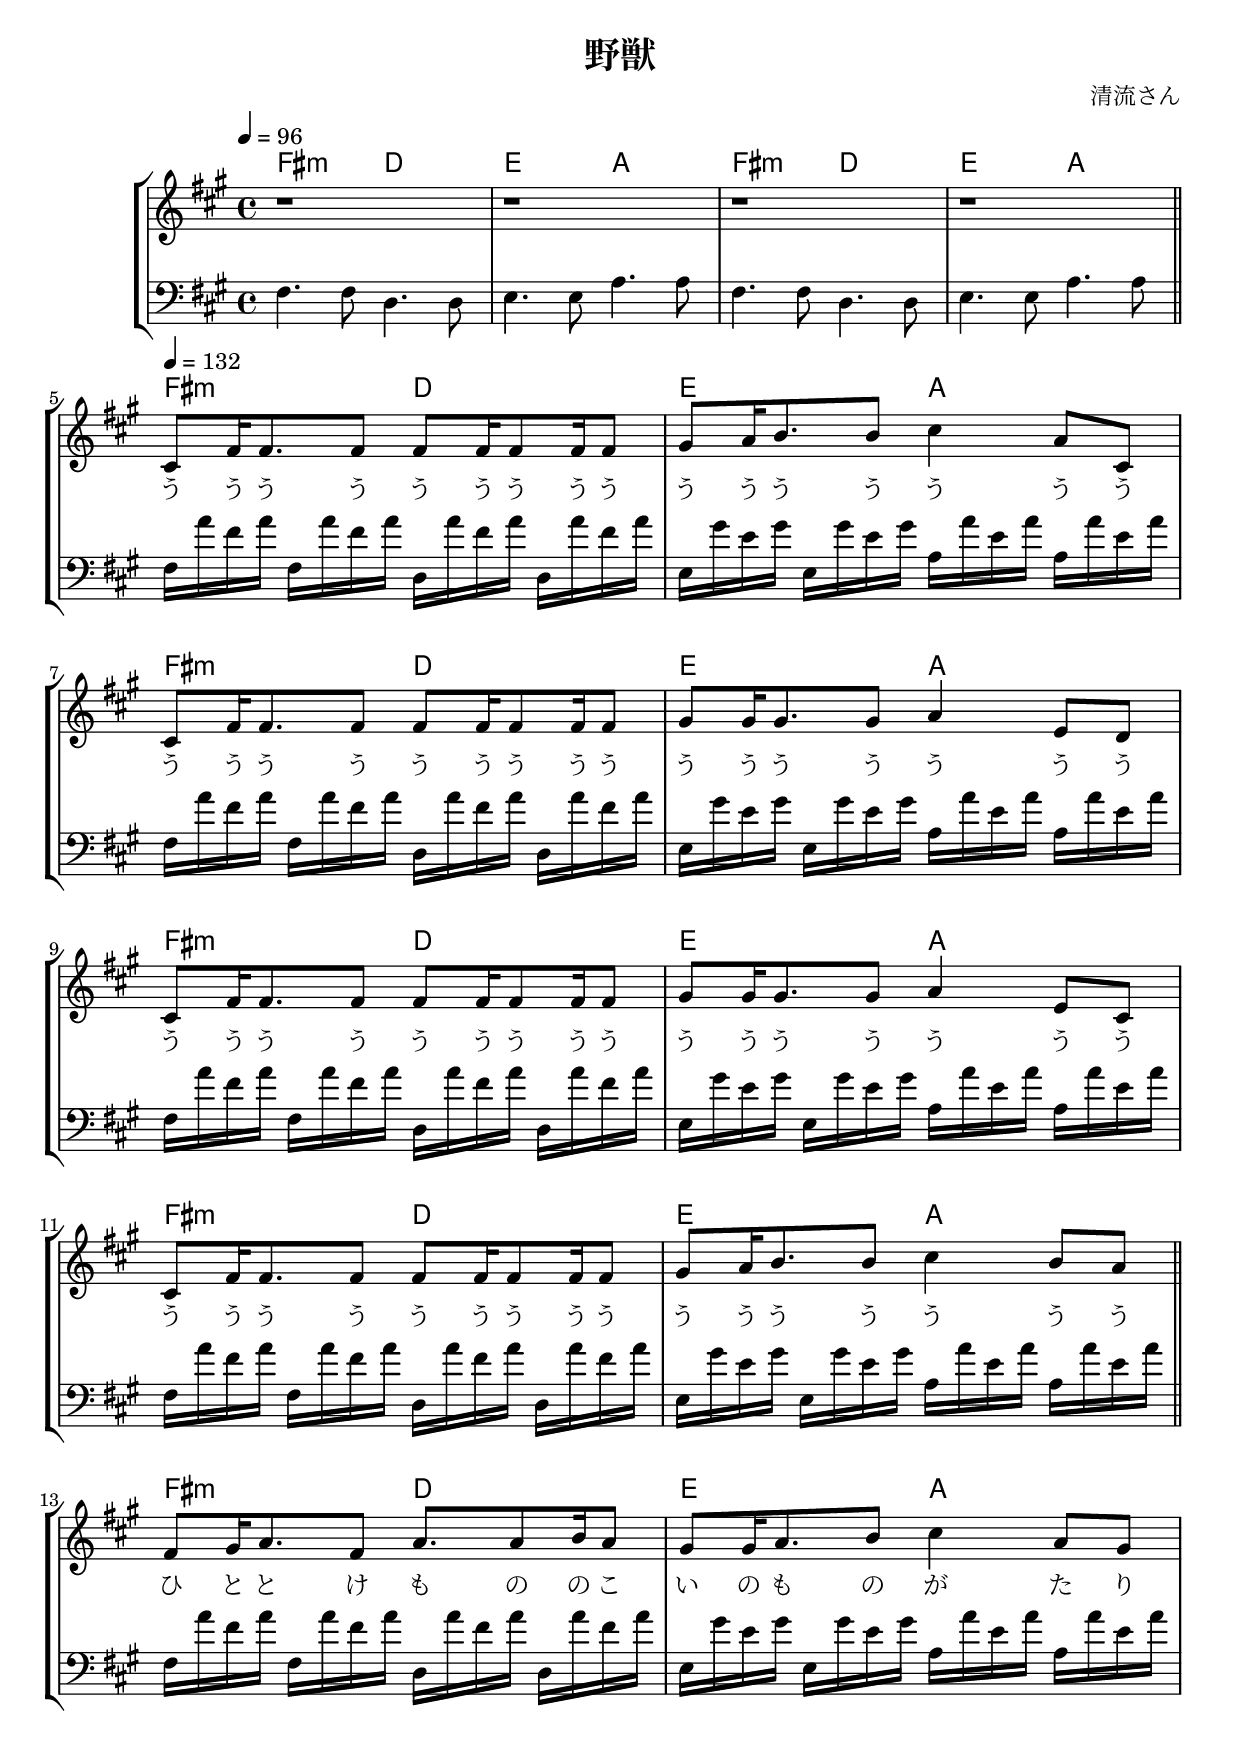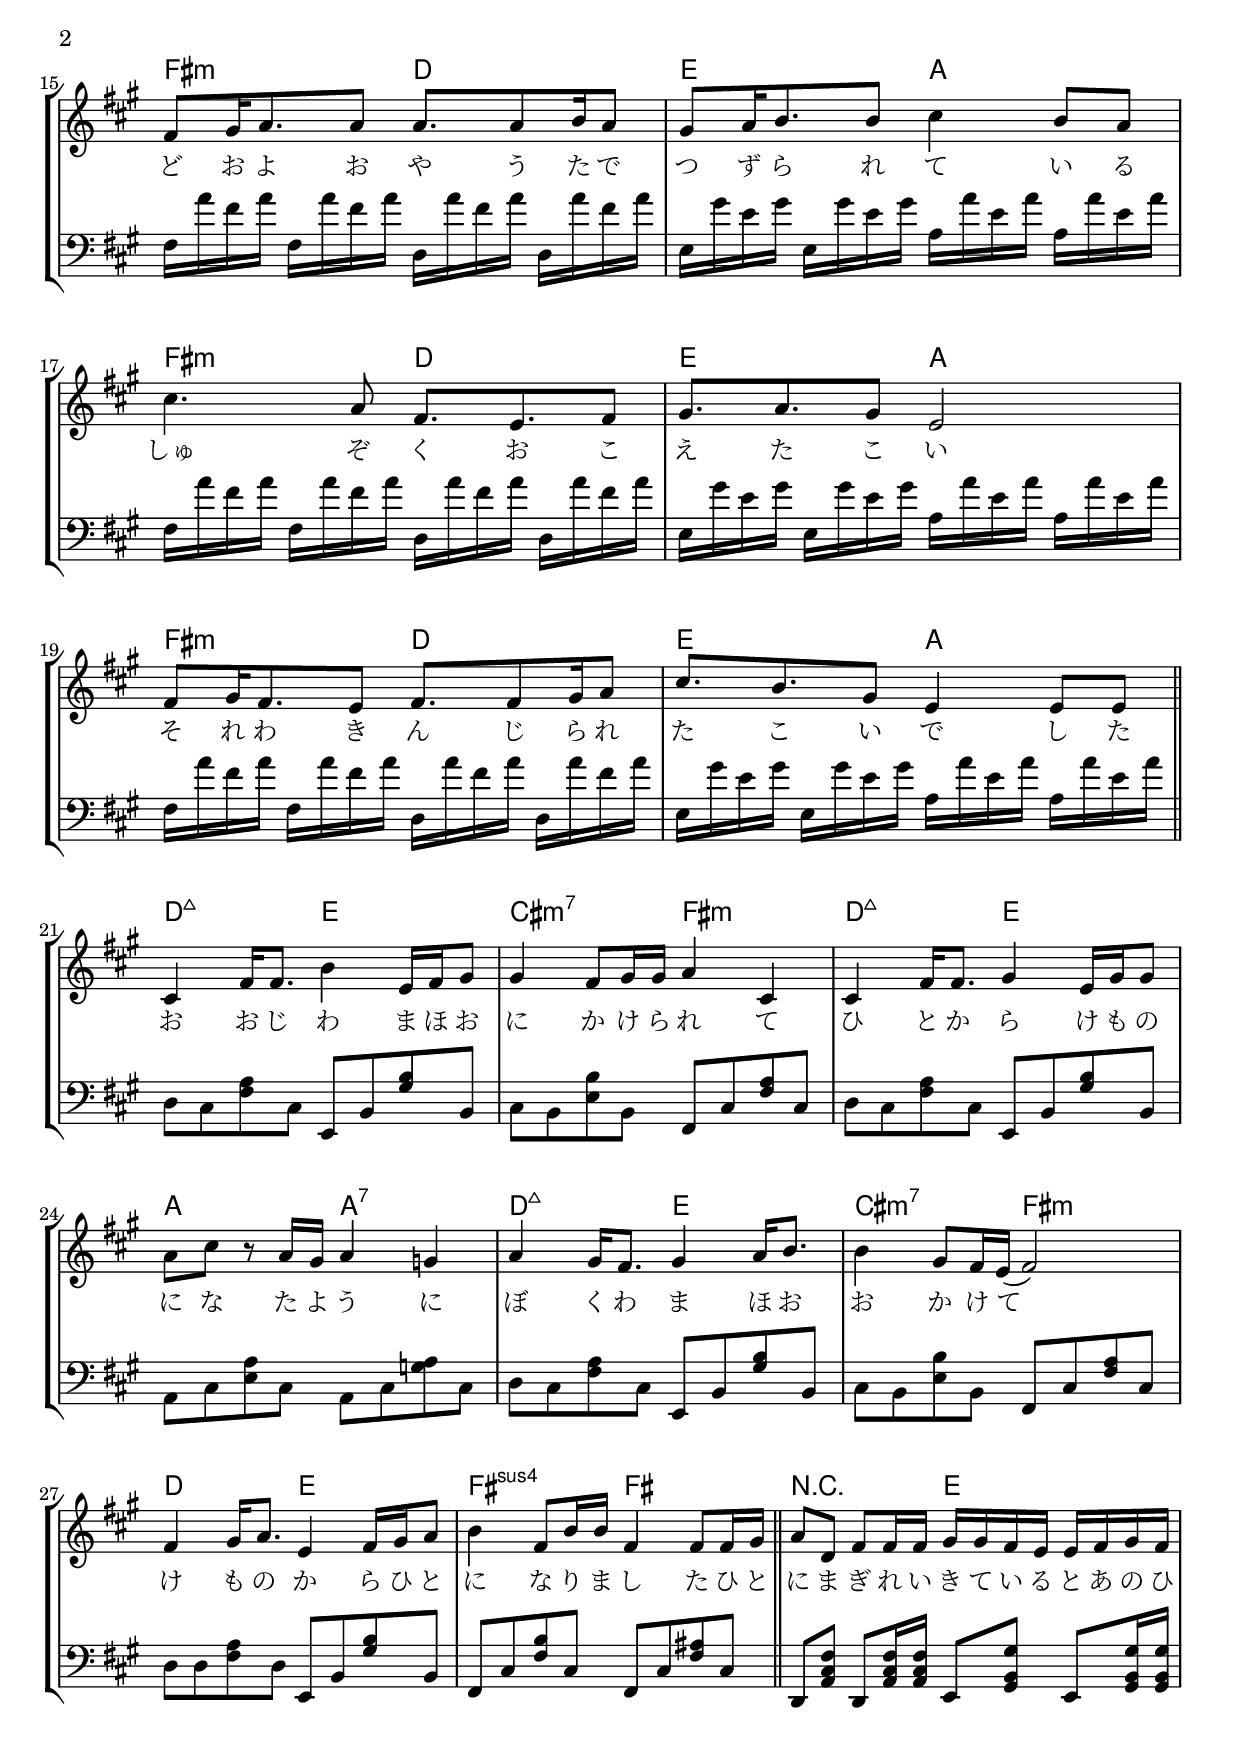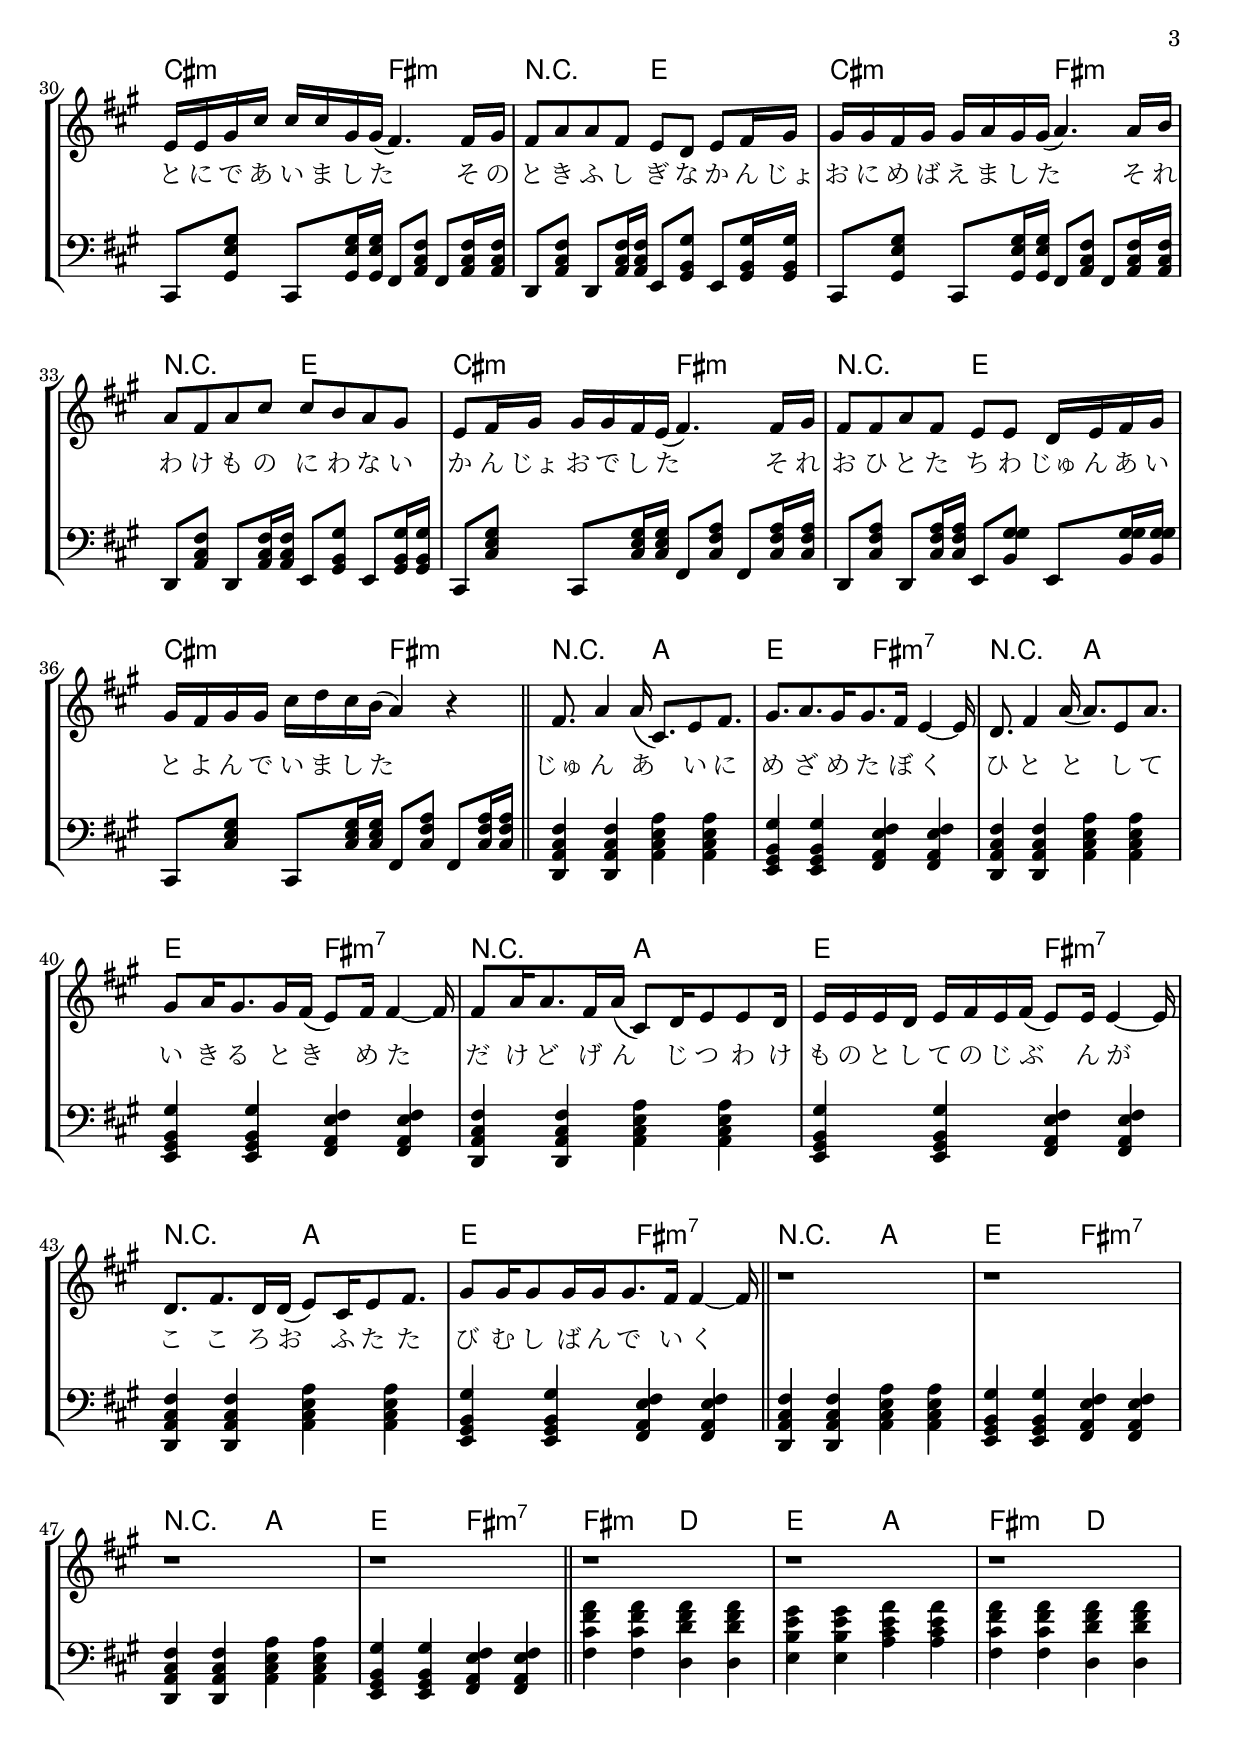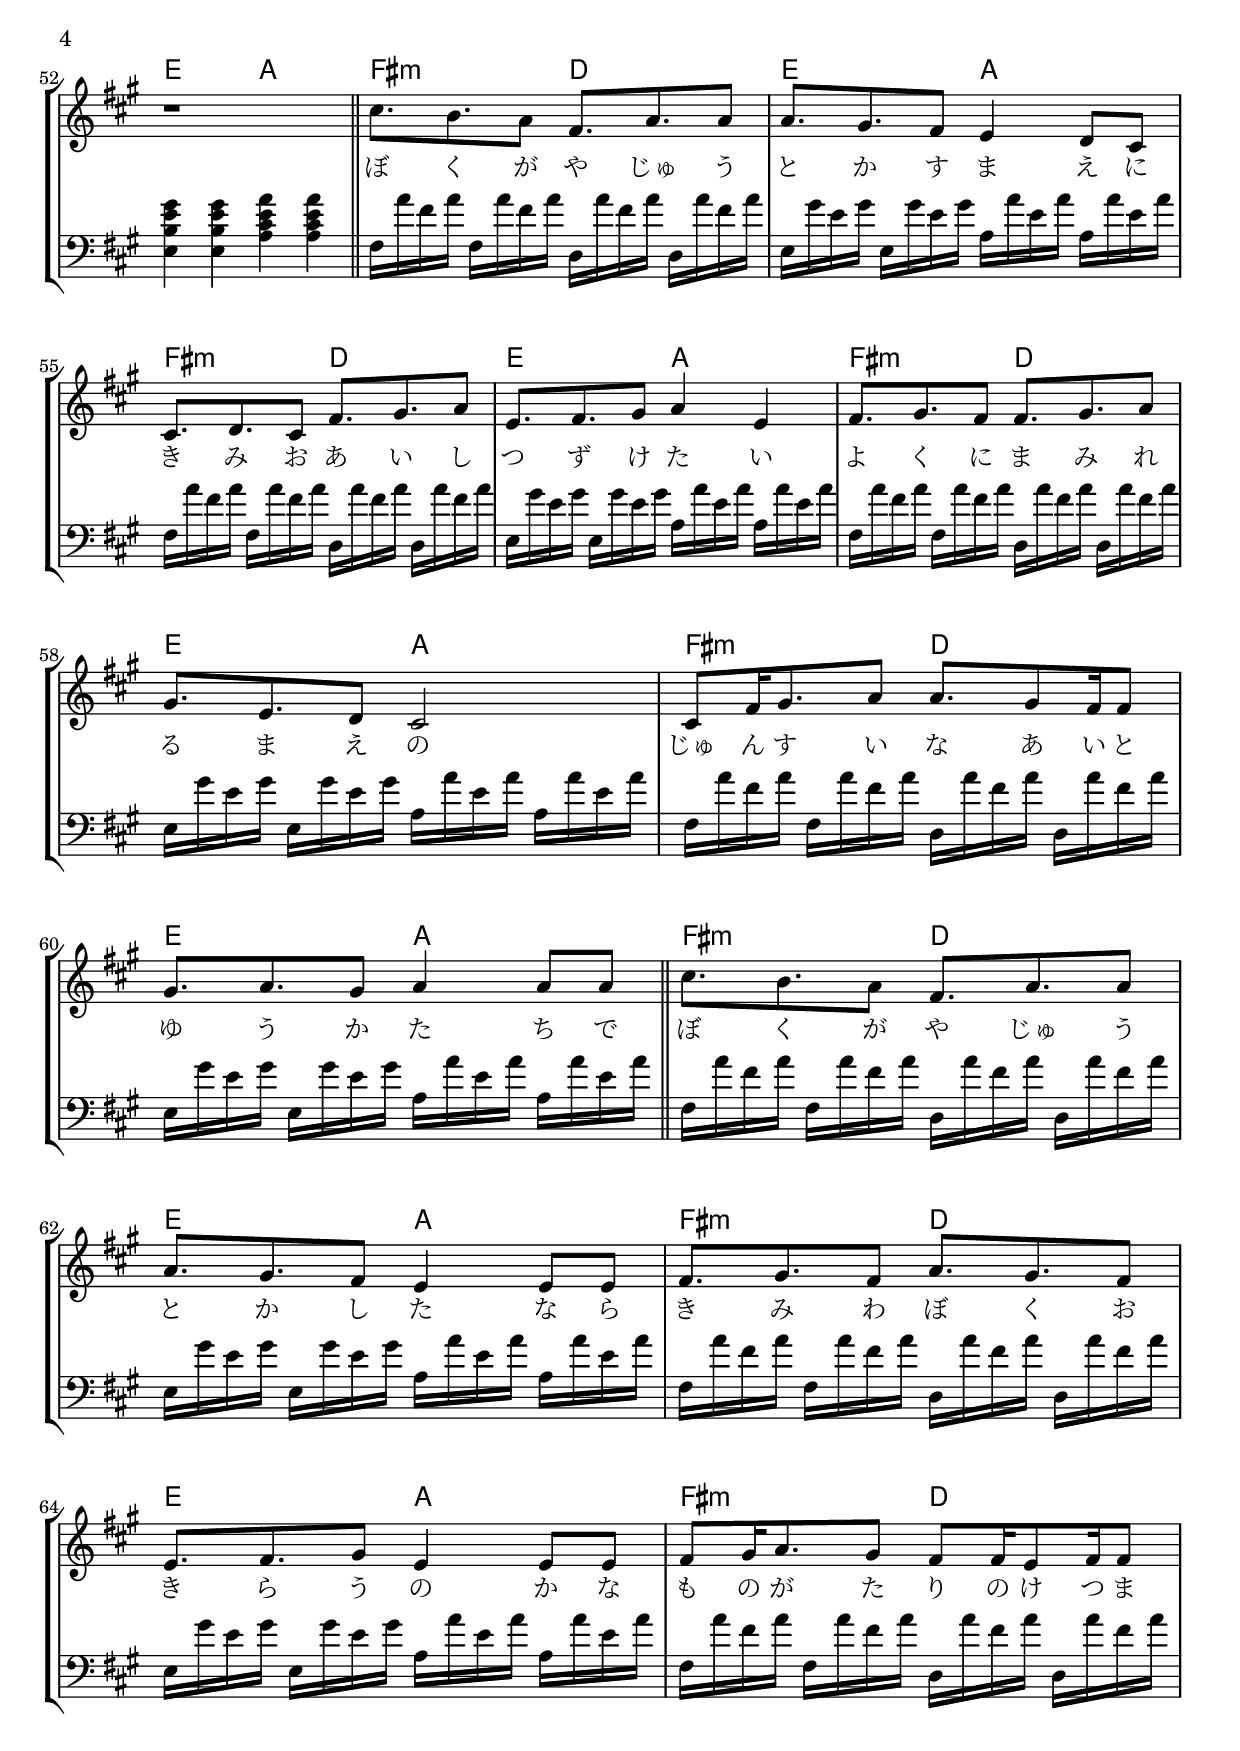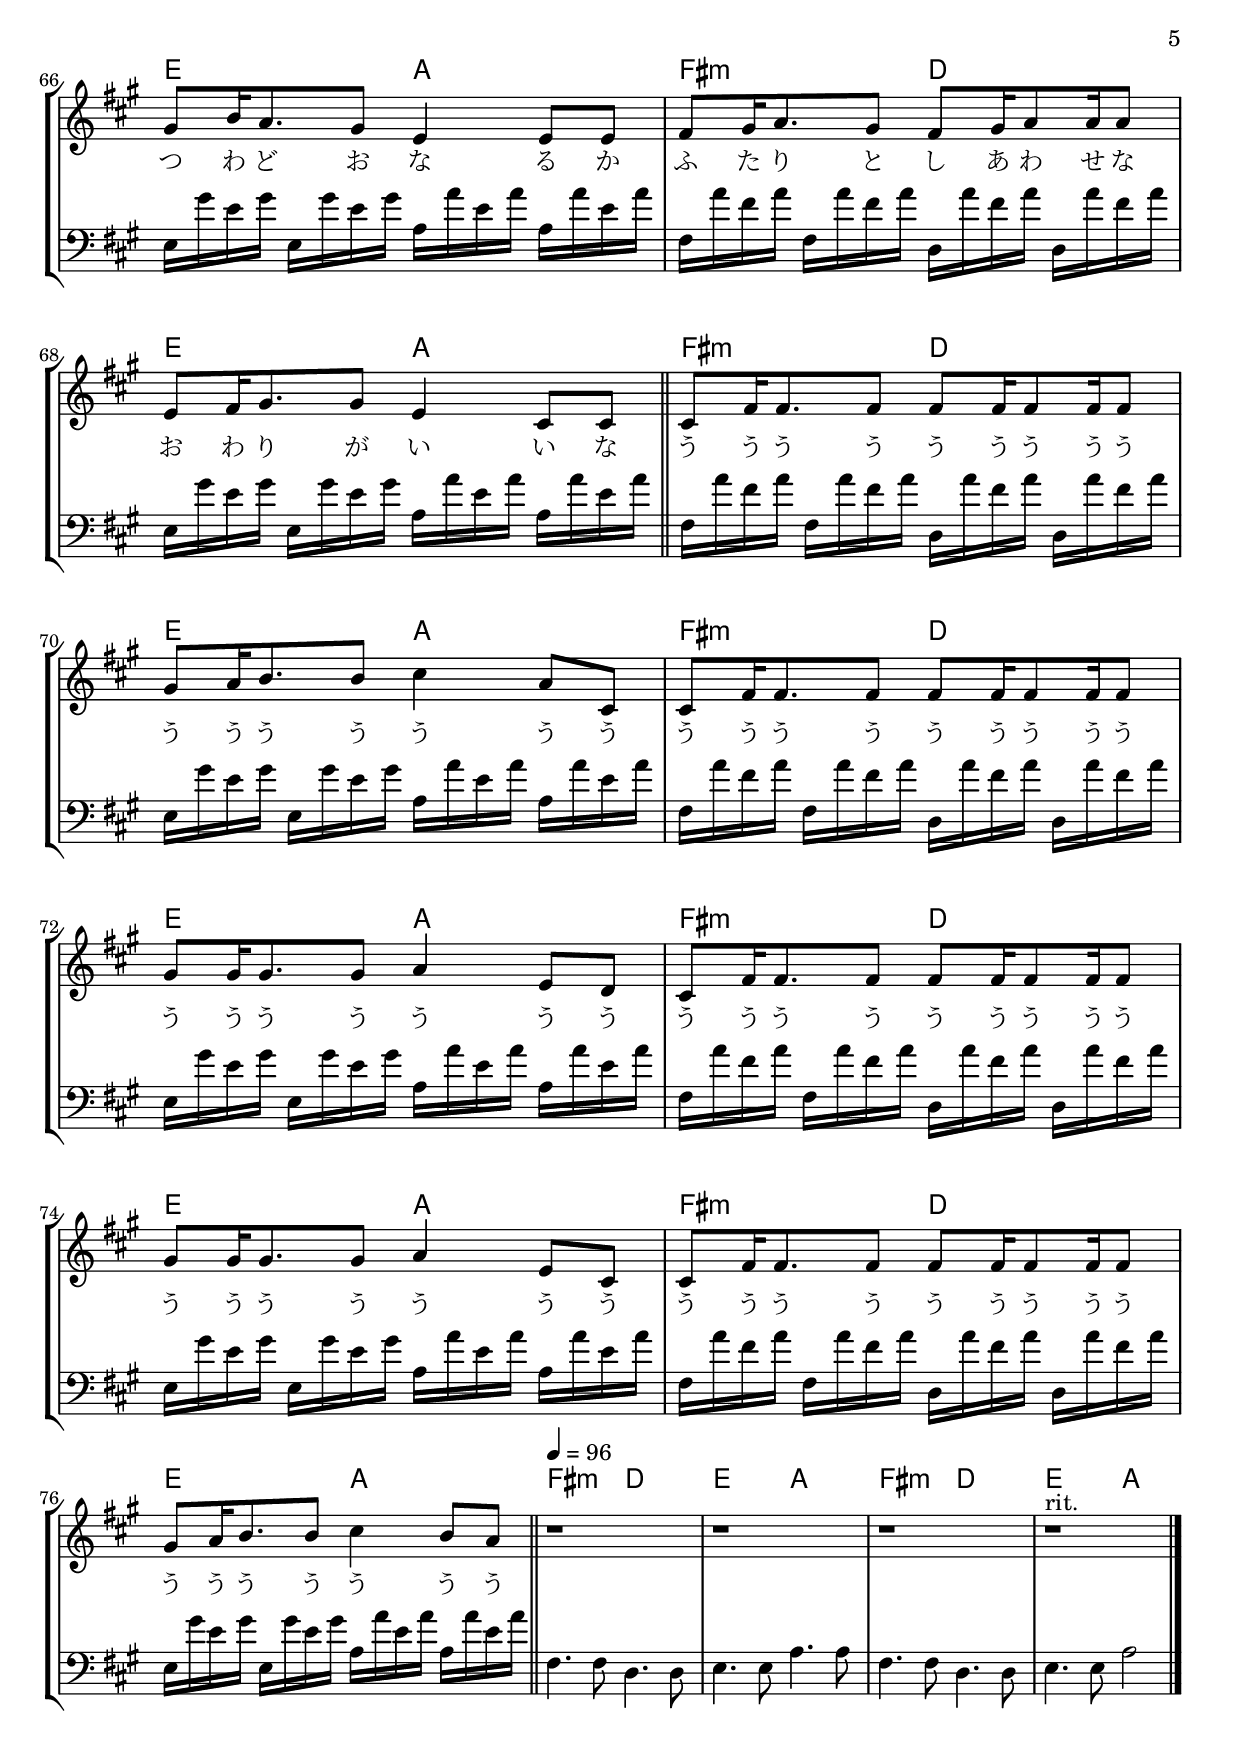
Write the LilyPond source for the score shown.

\version "2.12.1"

\header {
	title = \markup {野獣}
	composer = \markup \center-column {清流さん}
}

harmony = \chordmode {
	fis2:m d e a fis:m d e a 

	fis:m d e a fis:m d e a fis:m d e a fis:m d e a 

	fis:m d e a fis:m d e a fis:m d e a fis:m d e a 

	d:maj7 e cis:min7 fis:m d:maj7 e a a:7 d:maj7 e cis:min7 fis:m d e fis:sus4 fis 

	r e cis:m fis:m r e cis:m fis:m r e cis:m fis:m r e cis:m fis:m 

	r a e fis:min7 r a e fis:min7 r a e fis:min7 r a e fis:min7 

	r a e fis:min7 r a e fis:min7 

	fis:m d e a fis:m d e a 

	fis:m d e a fis:m d e a fis:m d e a fis:m d e a 

	fis:m d e a fis:m d e a fis:m d e a fis:m d e a 

	fis:m d e a fis:m d e a fis:m d e a fis:m d e a 

	fis:m d e a fis:m d e a 
}

melody = {
	\key a \major
	\tempo 4 = 96
	r1 | r1 | r1 | r1   
	\set Staff.midiInstrument = #"Electric Grand"
		\tempo 4 = 132
 cis'8  fis'16  fis'8.  fis'8  fis'8  fis'16  fis'8  fis'16  fis'8 
	gis'8  a'16  b'8.  b'8  cis''4  a'8  cis'8 
	cis'8  fis'16  fis'8.  fis'8  fis'8  fis'16  fis'8  fis'16  fis'8 
	gis'8  gis'16  gis'8.  gis'8  a'4  e'8  d'8 
	cis'8  fis'16  fis'8.  fis'8  fis'8  fis'16  fis'8  fis'16  fis'8 
	gis'8  gis'16  gis'8.  gis'8  a'4  e'8  cis'8 
	cis'8  fis'16  fis'8.  fis'8  fis'8  fis'16  fis'8  fis'16  fis'8 
	gis'8  a'16  b'8.  b'8  cis''4  b'8  a'8
	\set Staff.midiInstrument = #"fss0.32"
	 fis'8  gis'16  a'8.  fis'8  a'8.  a'8  b'16  a'8 
	gis'8  gis'16  a'8.  b'8  cis''4  a'8  gis'8 
	fis'8  gis'16  a'8.  a'8  a'8.  a'8  b'16  a'8 
	gis'8  a'16  b'8.  b'8  cis''4  b'8  a'8 
	cis''4.  a'8  fis'8.  e'8.  fis'8 
	gis'8.  a'8.  gis'8  e'2 
	fis'8  gis'16  fis'8.  e'8  fis'8.  fis'8  gis'16  a'8 
	cis''8.  b'8.  gis'8  e'4  e'8  e'8
	\set Staff.midiInstrument = #"fss0.32"
	 cis'4  fis'16  fis'8.  b'4  e'16  fis'16  gis'8 
	gis'4  fis'8  gis'16  gis'16  a'4  cis'4 
	cis'4  fis'16  fis'8.  gis'4  e'16  gis'16  gis'8 
	a'8  cis''8  r8  a'16  gis'16  a'4  g'4 
	a'4  gis'16  fis'8.  gis'4  a'16  b'8. 
	b'4  gis'8  fis'16  e'16  (fis'2) 
	fis'4  gis'16  a'8.  e'4  fis'16  gis'16  a'8 
	b'4  fis'8  b'16  b'16  fis'4  fis'8  	\set Staff.midiInstrument = #"fss0.32"
	fis'16  gis'16 
	a'8  d'8  fis'8  fis'16  fis'16  gis'16  gis'16  fis'16  e'16  e'16  fis'16  gis'16  fis'16 
	e'16  e'16  gis'16  cis''16  cis''16  cis''16  gis'16  gis'16  (fis'4.)  fis'16  gis'16 
	fis'8  a'8  a'8  fis'8  e'8  d'8  e'8  fis'16  gis'16 
	gis'16  gis'16  fis'16  gis'16  gis'16  a'16  gis'16  gis'16  (a'4.)  a'16  b'16 
	a'8  fis'8  a'8  cis''8  cis''8  b'8  a'8  gis'8 
	e'8  fis'16  gis'16  gis'16  gis'16  fis'16  e'16  (fis'4.)  fis'16  gis'16 
	fis'8  fis'8  a'8  fis'8  e'8  e'8  d'16  e'16  fis'16  gis'16 
	gis'16  fis'16  gis'16  gis'16  cis''16  d''16  cis''16  b'16  (a'4)  	r4 	\set Staff.midiInstrument = #"fss0.32"
	 fis'8.  a'4  a'16  (cis'8.)  e'8  fis'8. 
	gis'8.  a'8.  gis'16  gis'8.  fis'16  e'4~e'16 
	d'8.  fis'4  a'16  (a'8.)  e'8  a'8. 
	gis'8  a'16  gis'8.  gis'16  fis'16  (e'8)  fis'16  fis'4~fis'16 
	fis'8  a'16  a'8.  fis'16  a'16  (cis'8)  d'16  e'8  e'8  d'16 
	e'16  e'16  e'16  d'16  e'16  fis'16  e'16  fis'16  (e'8)  e'16  e'4~e'16 
	d'8.  fis'8.  d'16  d'16  (e'8)  cis'16  e'8  fis'8. 
	gis'8  gis'16  gis'8  gis'16  gis'16  gis'8.  fis'16  fis'4~fis'16
	r1 | r1 | r1 | r1   
	r1 | r1 | r1 | r1   
	\set Staff.midiInstrument = #"fss0.32"
	 cis''8.  b'8.  a'8  fis'8.  a'8.  a'8 
	a'8.  gis'8.  fis'8  e'4  d'8  cis'8 
	cis'8.  d'8.  cis'8  fis'8.  gis'8.  a'8 
	e'8.  fis'8.  gis'8  a'4  e'4 
	fis'8.  gis'8.  fis'8  fis'8.  gis'8.  a'8 
	gis'8.  e'8.  d'8  cis'2 
	cis'8  fis'16  gis'8.  a'8  a'8.  gis'8  fis'16  fis'8 
	gis'8.  a'8.  gis'8  a'4  a'8  a'8
	\set Staff.midiInstrument = #"fss0.32"
	 cis''8.  b'8.  a'8  fis'8.  a'8.  a'8 
	a'8.  gis'8.  fis'8  e'4  e'8  e'8 
	fis'8.  gis'8.  fis'8  a'8.  gis'8.  fis'8 
	e'8.  fis'8.  gis'8  e'4  e'8  e'8 
	fis'8  gis'16  a'8.  gis'8  fis'8  fis'16  e'8  fis'16  fis'8 
	gis'8  b'16  a'8.  gis'8  e'4  e'8  e'8 
	fis'8  gis'16  a'8.  gis'8  fis'8  gis'16  a'8  a'16  a'8 
	e'8  fis'16  gis'8.  gis'8  e'4  cis'8  cis'8
	\set Staff.midiInstrument = #"Electric Grand"
	 cis'8  fis'16  fis'8.  fis'8  fis'8  fis'16  fis'8  fis'16  fis'8 
	gis'8  a'16  b'8.  b'8  cis''4  a'8  cis'8 
	cis'8  fis'16  fis'8.  fis'8  fis'8  fis'16  fis'8  fis'16  fis'8 
	gis'8  gis'16  gis'8.  gis'8  a'4  e'8  d'8 
	cis'8  fis'16  fis'8.  fis'8  fis'8  fis'16  fis'8  fis'16  fis'8 
	gis'8  gis'16  gis'8.  gis'8  a'4  e'8  cis'8 
	cis'8  fis'16  fis'8.  fis'8  fis'8  fis'16  fis'8  fis'16  fis'8 
	gis'8  a'16  b'8.  b'8  cis''4  b'8  a'8
	\tempo 4 = 96
	r1 | r1 | r1 | r1^"rit." \bar "|."
}

words = \lyricmode {
	
	う  う  う  う  う  う  う  う  う  う  う  う  う  う  う  う  う  う  う  う  う  う  う  う  う  う  う  う  う  う  う  う  う  う  う  う  う  う  う  う  う  う  う  う  う  う  う  う  う  う  う  う  う  う  う  う  う  う  う  う  う  う  う  う  
	ひ  と  と  け  も  の  の  こ  い  の  も  の  が  た  り  ど  お  よ  お  や  う  た  で  つ  ず  ら  れ  て  い  る  しゅ  ぞ  く  お  こ  え  た  こ  い  そ  れ  わ  き  ん  じ  ら  れ  た  こ  い  で  し  た  
	お  お  じ  わ  ま  ほ  お  に  か  け  ら  れ  て  ひ  と  か  ら  け  も  の  に  な  た  よ  う  に  ぼ  く  わ  ま  ほ  お  お  か  け  て  け  も  の  か  ら  ひ  と  に  な  り  ま  し  た  
	ひ  と  に  ま  ぎ  れ  い  き  て  い  る  と  あ  の  ひ  と  に  で  あ  い  ま  し  た  そ  の  と  き  ふ  し  ぎ  な  か  ん  じょ  お  に  め  ば  え  ま  し  た  そ  れ  わ  け  も  の  に  わ  な  い  か  ん  じょ  お  で  し  た  そ  れ  お  ひ  と  た  ち  わ  じゅ  ん  あ  い  と  よ  ん  で  い  ま  し  た  
	じゅ  ん  あ  い  に  め  ざ  め  た  ぼ  く  ひ  と  と  し  て  い  き  る  と  き  め  た  だ  け  ど  げ  ん  じ  つ  わ  け  も  の  と  し  て  の  じ  ぶ  ん  が  こ  こ  ろ  お  ふ  た  た  び  む  し  ば  ん  で  い  く  
	
	
	ぼ  く  が  や  じゅ  う  と  か  す  ま  え  に  き  み  お  あ  い  し  つ  ず  け  た  い  よ  く  に  ま  み  れ  る  ま  え  の  じゅ  ん  す  い  な  あ  い  と  ゆ  う  か  た  ち  で  
	ぼ  く  が  や  じゅ  う  と  か  し  た  な  ら  き  み  わ  ぼ  く  お  き  ら  う  の  か  な  も  の  が  た  り  の  け  つ  ま  つ  わ  ど  お  な  る  か  ふ  た  り  と  し  あ  わ  せ  な  お  わ  り  が  い  い  な  
	う  う  う  う  う  う  う  う  う  う  う  う  う  う  う  う  う  う  う  う  う  う  う  う  う  う  う  う  う  う  う  う  う  う  う  う  う  う  う  う  う  う  う  う  う  う  う  う  う  う  う  う  う  う  う  う  う  う  う  う  う  う  う  う  
	
}

tempochange = {
	\tempo 4 = 96
	r1 | r1 | r1 | r1 \bar "||"
	\tempo 4 = 132
	r1 | r1 | r1 | r1 | r1 | r1 | r1 | r1 \bar "||"
	\tempo 4 = 132
	r1 | r1 | r1 | r1 | r1 | r1 | r1 | r1 \bar "||"
	\tempo 4 = 132
	r1 | r1 | r1 | r1 | r1 | r1 | r1 | r1 \bar "||"
	\tempo 4 = 132
	r1 | r1 | r1 | r1 | r1 | r1 | r1 | r1 \bar "||"
	\tempo 4 = 132
	r1 | r1 | r1 | r1 | r1 | r1 | r1 | r1 \bar "||"
	\tempo 4 = 132
	r1 | r1 | r1 | r1 \bar "||"
	\tempo 4 = 132
	r1 | r1 | r1 | r1 \bar "||"
	\tempo 4 = 132
	r1 | r1 | r1 | r1 | r1 | r1 | r1 | r1 \bar "||"
	\tempo 4 = 132
	r1 | r1 | r1 | r1 | r1 | r1 | r1 | r1 \bar "||"
	\tempo 4 = 132
	r1 | r1 | r1 | r1 | r1 | r1 | r1 | r1 \bar "||"
	\tempo 4 = 96
	r1 | r1 | r1 | \tempo 4 = 72 r2 \tempo 4 = 64 r2 \bar "|."
}

mainacc = {
	\clef bass
	\set Staff.midiInstrument = #"Electric Grand"
	\key a \major
	\tempo 4 = 96
	fis4.fis8
	d4.d8
	e4.e8
	a4.a8
	fis4.fis8
	d4.d8
	e4.e8
	a4.a8
	\bar "||"

	\set Staff.midiInstrument = #"Electric Grand"
	\tempo 4 = 132
	fis16 a' fis' a' fis a' fis' a'
	d16 a' fis' a' d a' fis' a'
	e16 gis' e' gis' e gis' e' gis'
	a16 a' e' a' a a' e' a'
	fis16 a' fis' a' fis a' fis' a'
	d16 a' fis' a' d a' fis' a'
	e16 gis' e' gis' e gis' e' gis'
	a16 a' e' a' a a' e' a'
	fis16 a' fis' a' fis a' fis' a'
	d16 a' fis' a' d a' fis' a'
	e16 gis' e' gis' e gis' e' gis'
	a16 a' e' a' a a' e' a'
	fis16 a' fis' a' fis a' fis' a'
	d16 a' fis' a' d a' fis' a'
	e16 gis' e' gis' e gis' e' gis'
	a16 a' e' a' a a' e' a'
	\bar "||"

	\set Staff.midiInstrument = #"Electric Grand"
	fis16 a' fis' a' fis a' fis' a'
	d16 a' fis' a' d a' fis' a'
	e16 gis' e' gis' e gis' e' gis'
	a16 a' e' a' a a' e' a'
	fis16 a' fis' a' fis a' fis' a'
	d16 a' fis' a' d a' fis' a'
	e16 gis' e' gis' e gis' e' gis'
	a16 a' e' a' a a' e' a'
	fis16 a' fis' a' fis a' fis' a'
	d16 a' fis' a' d a' fis' a'
	e16 gis' e' gis' e gis' e' gis'
	a16 a' e' a' a a' e' a'
	fis16 a' fis' a' fis a' fis' a'
	d16 a' fis' a' d a' fis' a'
	e16 gis' e' gis' e gis' e' gis'
	a16 a' e' a' a a' e' a'
	\bar "||"

	\set Staff.midiInstrument = #"Electric Grand"
	d8 cis <fis a> cis
	e,8 b, <gis b> b,
	cis8 b, <e b> b,
	fis,8 cis <fis a> cis
	d8 cis <fis a> cis
	e,8 b, <gis b> b,
	a,8 cis <e a> cis
	a,8 cis <g a> cis
	d8 cis <fis a> cis
	e,8 b, <gis b> b,
	cis8 b, <e b> b,
	fis,8 cis <fis a> cis
	d8 d <fis a> d
	e,8 b, <gis b> b,
	fis,8 cis <fis b> cis
	fis,8 cis <fis ais> cis
	\bar "||"

	\set Staff.midiInstrument = #"Electric Grand"
	d,8 <a, cis fis> d, <a, cis fis>16 <a, cis fis>
	e,8 <gis, b, gis> e, <gis, b, gis>16 <gis, b, gis>
	cis,8 <gis, e gis> cis, <gis, e gis>16 <gis, e gis>
	fis,8 <a, cis fis> fis, <a, cis fis>16 <a, cis fis>
	d,8 <a, cis fis> d, <a, cis fis>16 <a, cis fis>
	e,8 <gis, b, gis> e, <gis, b, gis>16 <gis, b, gis>
	cis,8 <gis, e gis> cis, <gis, e gis>16 <gis, e gis>
	fis,8 <a, cis fis> fis, <a, cis fis>16 <a, cis fis>
	d,8 <a, cis fis> d, <a, cis fis>16 <a, cis fis>
	e,8 <gis, b, gis> e, <gis, b, gis>16 <gis, b, gis>
	cis,8 <cis e gis> cis, <cis e gis>16 <cis e gis>
	fis,8 <cis fis a> fis, <cis fis a>16 <cis fis a>
	d,8 <cis fis a> d, <cis fis a>16 <cis fis a>
	e,8 <b, gis gis> e, <b, gis gis>16 <b, gis gis>
	cis,8 <cis e gis> cis, <cis e gis>16 <cis e gis>
	fis,8 <cis fis a> fis, <cis fis a>16 <cis fis a>
	\bar "||"

	\set Staff.midiInstrument = #"Electric Grand"
	<d, a, cis fis>4 <d, a, cis fis>4
	<a, cis e a>4 <a, cis e a>4
	<e, gis, b, gis>4 <e, gis, b, gis>4
	<fis, a, e fis>4 <fis, a, e fis>4
	<d, a, cis fis>4 <d, a, cis fis>4
	<a, cis e a>4 <a, cis e a>4
	<e, gis, b, gis>4 <e, gis, b, gis>4
	<fis, a, e fis>4 <fis, a, e fis>4
	<d, a, cis fis>4 <d, a, cis fis>4
	<a, cis e a>4 <a, cis e a>4
	<e, gis, b, gis>4 <e, gis, b, gis>4
	<fis, a, e fis>4 <fis, a, e fis>4
	<d, a, cis fis>4 <d, a, cis fis>4
	<a, cis e a>4 <a, cis e a>4
	<e, gis, b, gis>4 <e, gis, b, gis>4
	<fis, a, e fis>4 <fis, a, e fis>4
	\bar "||"

	\set Staff.midiInstrument = #"Electric Grand"
	<d, a, cis fis>4 <d, a, cis fis>4
	<a, cis e a>4 <a, cis e a>4
	<e, gis, b, gis>4 <e, gis, b, gis>4
	<fis, a, e fis>4 <fis, a, e fis>4
	<d, a, cis fis>4 <d, a, cis fis>4
	<a, cis e a>4 <a, cis e a>4
	<e, gis, b, gis>4 <e, gis, b, gis>4
	<fis, a, e fis>4 <fis, a, e fis>4
	\bar "||"

	\set Staff.midiInstrument = #"Electric Grand"
	<fis cis' fis' a'>4 <fis cis' fis' a'>4
	<d d' fis' a'>4 <d d' fis' a'>4
	<e b e' gis'>4 <e b e' gis'>4
	<a cis' e' a'>4 <a cis' e' a'>4
	<fis cis' fis' a'>4 <fis cis' fis' a'>4
	<d d' fis' a'>4 <d d' fis' a'>4
	<e b e' gis'>4 <e b e' gis'>4
	<a cis' e' a'>4 <a cis' e' a'>4
	\bar "||"

	\set Staff.midiInstrument = #"Electric Grand"
	fis16 a' fis' a' fis a' fis' a'
	d16 a' fis' a' d a' fis' a'
	e16 gis' e' gis' e gis' e' gis'
	a16 a' e' a' a a' e' a'
	fis16 a' fis' a' fis a' fis' a'
	d16 a' fis' a' d a' fis' a'
	e16 gis' e' gis' e gis' e' gis'
	a16 a' e' a' a a' e' a'
	fis16 a' fis' a' fis a' fis' a'
	d16 a' fis' a' d a' fis' a'
	e16 gis' e' gis' e gis' e' gis'
	a16 a' e' a' a a' e' a'
	fis16 a' fis' a' fis a' fis' a'
	d16 a' fis' a' d a' fis' a'
	e16 gis' e' gis' e gis' e' gis'
	a16 a' e' a' a a' e' a'
	\bar "||"

	\set Staff.midiInstrument = #"Electric Grand"
	fis16 a' fis' a' fis a' fis' a'
	d16 a' fis' a' d a' fis' a'
	e16 gis' e' gis' e gis' e' gis'
	a16 a' e' a' a a' e' a'
	fis16 a' fis' a' fis a' fis' a'
	d16 a' fis' a' d a' fis' a'
	e16 gis' e' gis' e gis' e' gis'
	a16 a' e' a' a a' e' a'
	fis16 a' fis' a' fis a' fis' a'
	d16 a' fis' a' d a' fis' a'
	e16 gis' e' gis' e gis' e' gis'
	a16 a' e' a' a a' e' a'
	fis16 a' fis' a' fis a' fis' a'
	d16 a' fis' a' d a' fis' a'
	e16 gis' e' gis' e gis' e' gis'
	a16 a' e' a' a a' e' a'
	\bar "||"

	\set Staff.midiInstrument = #"Electric Grand"
	fis16 a' fis' a' fis a' fis' a'
	d16 a' fis' a' d a' fis' a'
	e16 gis' e' gis' e gis' e' gis'
	a16 a' e' a' a a' e' a'
	fis16 a' fis' a' fis a' fis' a'
	d16 a' fis' a' d a' fis' a'
	e16 gis' e' gis' e gis' e' gis'
	a16 a' e' a' a a' e' a'
	fis16 a' fis' a' fis a' fis' a'
	d16 a' fis' a' d a' fis' a'
	e16 gis' e' gis' e gis' e' gis'
	a16 a' e' a' a a' e' a'
	fis16 a' fis' a' fis a' fis' a'
	d16 a' fis' a' d a' fis' a'
	e16 gis' e' gis' e gis' e' gis'
	a16 a' e' a' a a' e' a'
	\bar "||"

	\set Staff.midiInstrument = #"Electric Grand"
	\tempo 4 = 96
	fis4.fis8
	d4.d8
	e4.e8
	a4.a8
	fis4.fis8
	d4.d8
	e4.e8
	a2
	\bar "|."
}

subacc = {
	\clef bass
	\set Staff.midiInstrument = #"Acoustic grand"
	\key a \major
	\tempo 4 = 96
	r2
	r2
	r2
	r2
	r2
	r2
	r2
	r2
	\bar "||"

	\set Staff.midiInstrument = #"Acoustic grand"
	\tempo 4 = 132
	fis4 <cis' fis' a'>4
	d4 <d' fis' a'>4
	e4 <b e' gis'>4
	a4 <cis' e' a'>4
	fis4 <cis' fis' a'>4
	d4 <d' fis' a'>4
	e4 <b e' gis'>4
	a4 <cis' e' a'>4
	fis4 <cis' fis' a'>4
	d4 <d' fis' a'>4
	e4 <b e' gis'>4
	a4 <cis' e' a'>4
	fis4 <cis' fis' a'>4
	d4 <d' fis' a'>4
	e4 <b e' gis'>4
	a4 <cis' e' a'>4
	\bar "||"

	\set Staff.midiInstrument = #"Acoustic grand"
	fis4 <cis' fis' a'>4
	d4 <d' fis' a'>4
	e4 <b e' gis'>4
	a4 <cis' e' a'>4
	fis4 <cis' fis' a'>4
	d4 <d' fis' a'>4
	e4 <b e' gis'>4
	a4 <cis' e' a'>4
	fis4 <cis' fis' a'>4
	d4 <d' fis' a'>4
	e4 <b e' gis'>4
	a4 <cis' e' a'>4
	fis4 <cis' fis' a'>4
	d4 <d' fis' a'>4
	e4 <b e' gis'>4
	a4 <cis' e' a'>4
	\bar "||"

	\set Staff.midiInstrument = #"Acoustic grand"
	<d cis fis a>4 <d cis fis a>4
	<e, b, gis b>4 <e, b, gis b>4
	<cis b, e b>4 <cis b, e b>4
	<fis, cis fis a>4 <fis, cis fis a>4
	<d cis fis a>4 <d cis fis a>4
	<e, b, gis b>4 <e, b, gis b>4
	<a, cis e a>4 <a, cis e a>4
	<a, cis g a>4 <a, cis g a>4
	<d cis fis a>4 <d cis fis a>4
	<e, b, gis b>4 <e, b, gis b>4
	<cis b, e b>4 <cis b, e b>4
	<fis, cis fis a>4 <fis, cis fis a>4
	<d d fis a>4 <d d fis a>4
	<e, b, gis b>4 <e, b, gis b>4
	<fis, cis fis b>4 <fis, cis fis b>4
	<fis, cis fis ais>4 <fis, cis fis ais>4
	\bar "||"

	\set Staff.midiInstrument = #"Acoustic grand"
	d,8 <a, cis fis> d, <a, cis fis>
	e,8 <gis, b, gis> e, <gis, b, gis>
	cis,8 <gis, e gis> cis, <gis, e gis>
	fis,8 <a, cis fis> fis, <a, cis fis>
	d,8 <a, cis fis> d, <a, cis fis>
	e,8 <gis, b, gis> e, <gis, b, gis>
	cis,8 <gis, e gis> cis, <gis, e gis>
	fis,8 <a, cis fis> fis, <a, cis fis>
	d,8 <a, cis fis> d, <a, cis fis>
	e,8 <gis, b, gis> e, <gis, b, gis>
	cis,8 <cis e gis> cis, <cis e gis>
	fis,8 <cis fis a> fis, <cis fis a>
	d,8 <cis fis a> d, <cis fis a>
	e,8 <b, gis gis> e, <b, gis gis>
	cis,8 <cis e gis> cis, <cis e gis>
	fis,8 <cis fis a> fis, <cis fis a>
	\bar "||"

	\set Staff.midiInstrument = #"Acoustic grand"
	d,16 a, cis fis d, a, cis fis
	a,16 cis e a a, cis e a
	e,16 gis, b, gis e, gis, b, gis
	fis,16 a, e fis fis, a, e fis
	d,16 a, cis fis d, a, cis fis
	a,16 cis e a a, cis e a
	e,16 gis, b, gis e, gis, b, gis
	fis,16 a, e fis fis, a, e fis
	d,16 a, cis fis d, a, cis fis
	a,16 cis e a a, cis e a
	e,16 gis, b, gis e, gis, b, gis
	fis,16 a, e fis fis, a, e fis
	d,16 a, cis fis d, a, cis fis
	a,16 cis e a a, cis e a
	e,16 gis, b, gis e, gis, b, gis
	fis,16 a, e fis fis, a, e fis
	\bar "||"

	\set Staff.midiInstrument = #"Acoustic grand"
	d,16 a, cis fis d, a, cis fis
	a,16 cis e a a, cis e a
	e,16 gis, b, gis e, gis, b, gis
	fis,16 a, e fis fis, a, e fis
	d,16 a, cis fis d, a, cis fis
	a,16 cis e a a, cis e a
	e,16 gis, b, gis e, gis, b, gis
	fis,16 a, e fis fis, a, e fis
	\bar "||"

	\set Staff.midiInstrument = #"Acoustic grand"
	fis16 cis' fis' a' fis cis' fis' a'
	d16 d' fis' a' d d' fis' a'
	e16 b e' gis' e b e' gis'
	a16 cis' e' a' a cis' e' a'
	fis16 cis' fis' a' fis cis' fis' a'
	d16 d' fis' a' d d' fis' a'
	e16 b e' gis' e b e' gis'
	a16 cis' e' a' a cis' e' a'
	\bar "||"

	\set Staff.midiInstrument = #"Acoustic grand"
	fis16 cis' fis' a' fis cis' fis' a'
	d16 d' fis' a' d d' fis' a'
	e16 b e' gis' e b e' gis'
	a16 cis' e' a' a cis' e' a'
	fis16 cis' fis' a' fis cis' fis' a'
	d16 d' fis' a' d d' fis' a'
	e16 b e' gis' e b e' gis'
	a16 cis' e' a' a cis' e' a'
	fis16 cis' fis' a' fis cis' fis' a'
	d16 d' fis' a' d d' fis' a'
	e16 b e' gis' e b e' gis'
	a16 cis' e' a' a cis' e' a'
	fis16 cis' fis' a' fis cis' fis' a'
	d16 d' fis' a' d d' fis' a'
	e16 b e' gis' e b e' gis'
	a16 cis' e' a' a cis' e' a'
	\bar "||"

	\set Staff.midiInstrument = #"Acoustic grand"
	fis16 cis' fis' a' fis cis' fis' a'
	d16 d' fis' a' d d' fis' a'
	e16 b e' gis' e b e' gis'
	a16 cis' e' a' a cis' e' a'
	fis16 cis' fis' a' fis cis' fis' a'
	d16 d' fis' a' d d' fis' a'
	e16 b e' gis' e b e' gis'
	a16 cis' e' a' a cis' e' a'
	fis16 cis' fis' a' fis cis' fis' a'
	d16 d' fis' a' d d' fis' a'
	e16 b e' gis' e b e' gis'
	a16 cis' e' a' a cis' e' a'
	fis16 cis' fis' a' fis cis' fis' a'
	d16 d' fis' a' d d' fis' a'
	e16 b e' gis' e b e' gis'
	a16 cis' e' a' a cis' e' a'
	\bar "||"

	\set Staff.midiInstrument = #"Acoustic grand"
	fis16 cis' fis' a' fis cis' fis' a'
	d16 d' fis' a' d d' fis' a'
	e16 b e' gis' e b e' gis'
	a16 cis' e' a' a cis' e' a'
	fis16 cis' fis' a' fis cis' fis' a'
	d16 d' fis' a' d d' fis' a'
	e16 b e' gis' e b e' gis'
	a16 cis' e' a' a cis' e' a'
	fis16 cis' fis' a' fis cis' fis' a'
	d16 d' fis' a' d d' fis' a'
	e16 b e' gis' e b e' gis'
	a16 cis' e' a' a cis' e' a'
	fis16 cis' fis' a' fis cis' fis' a'
	d16 d' fis' a' d d' fis' a'
	e16 b e' gis' e b e' gis'
	a16 cis' e' a' a cis' e' a'
	\bar "||"

	\set Staff.midiInstrument = #"Acoustic grand"
	\tempo 4 = 96
	r2
	r2
	r2
	r2
	r2
	r2
	r2
	r2
	\bar "|."
}

percA = {
	\drummode {
	r1 |r1 |r1 |r1 \bar "||"
	r1 |r1 |r1 |r1 |r1 |r1 |r1 |r1 \bar "||"
	r1 |r1 |r1 |r1 |r1 |r1 |r1 |r1 \bar "||"
	r1 |r1 |r1 |r1 |r1 |r1 |r1 |r1 \bar "||"
	r1 |r1 |r1 |r1 |r1 |r1 |r1 |r1 \bar "||"
	r1 |r1 |r1 |r1 |r1 |r1 |r1 |r1 \bar "||"
	r1 |r1 |r1 |r1 \bar "||"
	r1 |r1 |r1 |r1 \bar "||"
	r1 |r1 |r1 |r1 |r1 |r1 |r1 |r1 \bar "||"
	r1 |r1 |r1 |r1 |r1 |r1 |r1 |r1 \bar "||"
	r1 |r1 |r1 |r1 |r1 |r1 |r1 |r1 \bar "||"
	r1 |r1 |r1 |r1 \bar "|."
	}
}

percB = {
	\drummode {
	r1 |r1 |r1 |r1 \bar "||"
	r1 |r1 |r1 |r1 |r1 |r1 |r1 |r1 \bar "||"
	r1 |r1 |r1 |r1 |r1 |r1 |r1 |r1 \bar "||"
	r1 |r1 |r1 |r1 |r1 |r1 |r1 |r1 \bar "||"
	r1 |r1 |r1 |r1 |r1 |r1 |r1 |r1 \bar "||"
	r1 |r1 |r1 |r1 |r1 |r1 |r1 |r1 \bar "||"
	r1 |r1 |r1 |r1 \bar "||"
	r1 |r1 |r1 |r1 \bar "||"
	r1 |r1 |r1 |r1 |r1 |r1 |r1 |r1 \bar "||"
	r1 |r1 |r1 |r1 |r1 |r1 |r1 |r1 \bar "||"
	r1 |r1 |r1 |r1 |r1 |r1 |r1 |r1 \bar "||"
	r1 |r1 |r1 |r1 \bar "|."
	}
}

percC = {
	\drummode {
	r1 |r1 |r1 |r1 \bar "||"
	r1 |r1 |r1 |r1 |r1 |r1 |r1 |r1 \bar "||"
	r1 |r1 |r1 |r1 |r1 |r1 |r1 |r1 \bar "||"
	r1 |r1 |r1 |r1 |r1 |r1 |r1 |r1 \bar "||"
	r1 |r1 |r1 |r1 |r1 |r1 |r1 |r1 \bar "||"
	r1 |r1 |r1 |r1 |r1 |r1 |r1 |r1 \bar "||"
	r1 |r1 |r1 |r1 \bar "||"
	r1 |r1 |r1 |r1 \bar "||"
	r1 |r1 |r1 |r1 |r1 |r1 |r1 |r1 \bar "||"
	r1 |r1 |r1 |r1 |r1 |r1 |r1 |r1 \bar "||"
	r1 |r1 |r1 |r1 |r1 |r1 |r1 |r1 \bar "||"
	r1 |r1 |r1 |r1 \bar "|."
	}
}

percD = {
	\drummode {
	r1 |r1 |r1 |r1 \bar "||"
	r1 |r1 |r1 |r1 |r1 |r1 |r1 |r1 \bar "||"
	r1 |r1 |r1 |r1 |r1 |r1 |r1 |r1 \bar "||"
	r1 |r1 |r1 |r1 |r1 |r1 |r1 |r1 \bar "||"
	r1 |r1 |r1 |r1 |r1 |r1 |r1 |r1 \bar "||"
	r1 |r1 |r1 |r1 |r1 |r1 |r1 |r1 \bar "||"
	r1 |r1 |r1 |r1 \bar "||"
	r1 |r1 |r1 |r1 \bar "||"
	r1 |r1 |r1 |r1 |r1 |r1 |r1 |r1 \bar "||"
	r1 |r1 |r1 |r1 |r1 |r1 |r1 |r1 \bar "||"
	r1 |r1 |r1 |r1 |r1 |r1 |r1 |r1 \bar "||"
	r1 |r1 |r1 |r1 \bar "|."
	}
}

percE = {
	\drummode {
	r1 |r1 |r1 |r1 \bar "||"
	r1 |r1 |r1 |r1 |r1 |r1 |r1 |r1 \bar "||"
	r1 |r1 |r1 |r1 |r1 |r1 |r1 |r1 \bar "||"
	r1 |r1 |r1 |r1 |r1 |r1 |r1 |r1 \bar "||"
	r1 |r1 |r1 |r1 |r1 |r1 |r1 |r1 \bar "||"
	r1 |r1 |r1 |r1 |r1 |r1 |r1 |r1 \bar "||"
	r1 |r1 |r1 |r1 \bar "||"
	r1 |r1 |r1 |r1 \bar "||"
	r1 |r1 |r1 |r1 |r1 |r1 |r1 |r1 \bar "||"
	r1 |r1 |r1 |r1 |r1 |r1 |r1 |r1 \bar "||"
	r1 |r1 |r1 |r1 |r1 |r1 |r1 |r1 \bar "||"
	r1 |r1 |r1 |r1 \bar "|."
	}
}

\score {
	<<
		\new StaffGroup <<
			\new ChordNames {\harmony}
			\new Voice = "melody" {\melody}
			\new Lyrics \lyricsto "melody" \words
			\new Staff = "mainacc" {\mainacc}
		>>
	>>
	\layout { }
}
